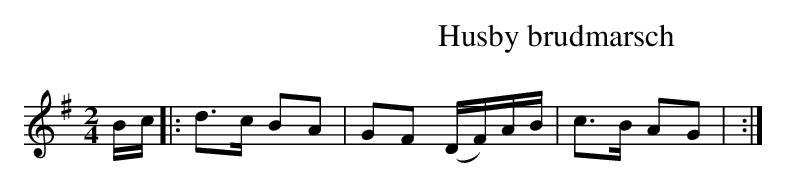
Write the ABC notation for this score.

X:1
T: Husby brudmarsch
M: 2/4
L: 1/8
K: G
B/c/ |: d>c BA | GF (D/F/)A/B/ | c>B AG |  :|
